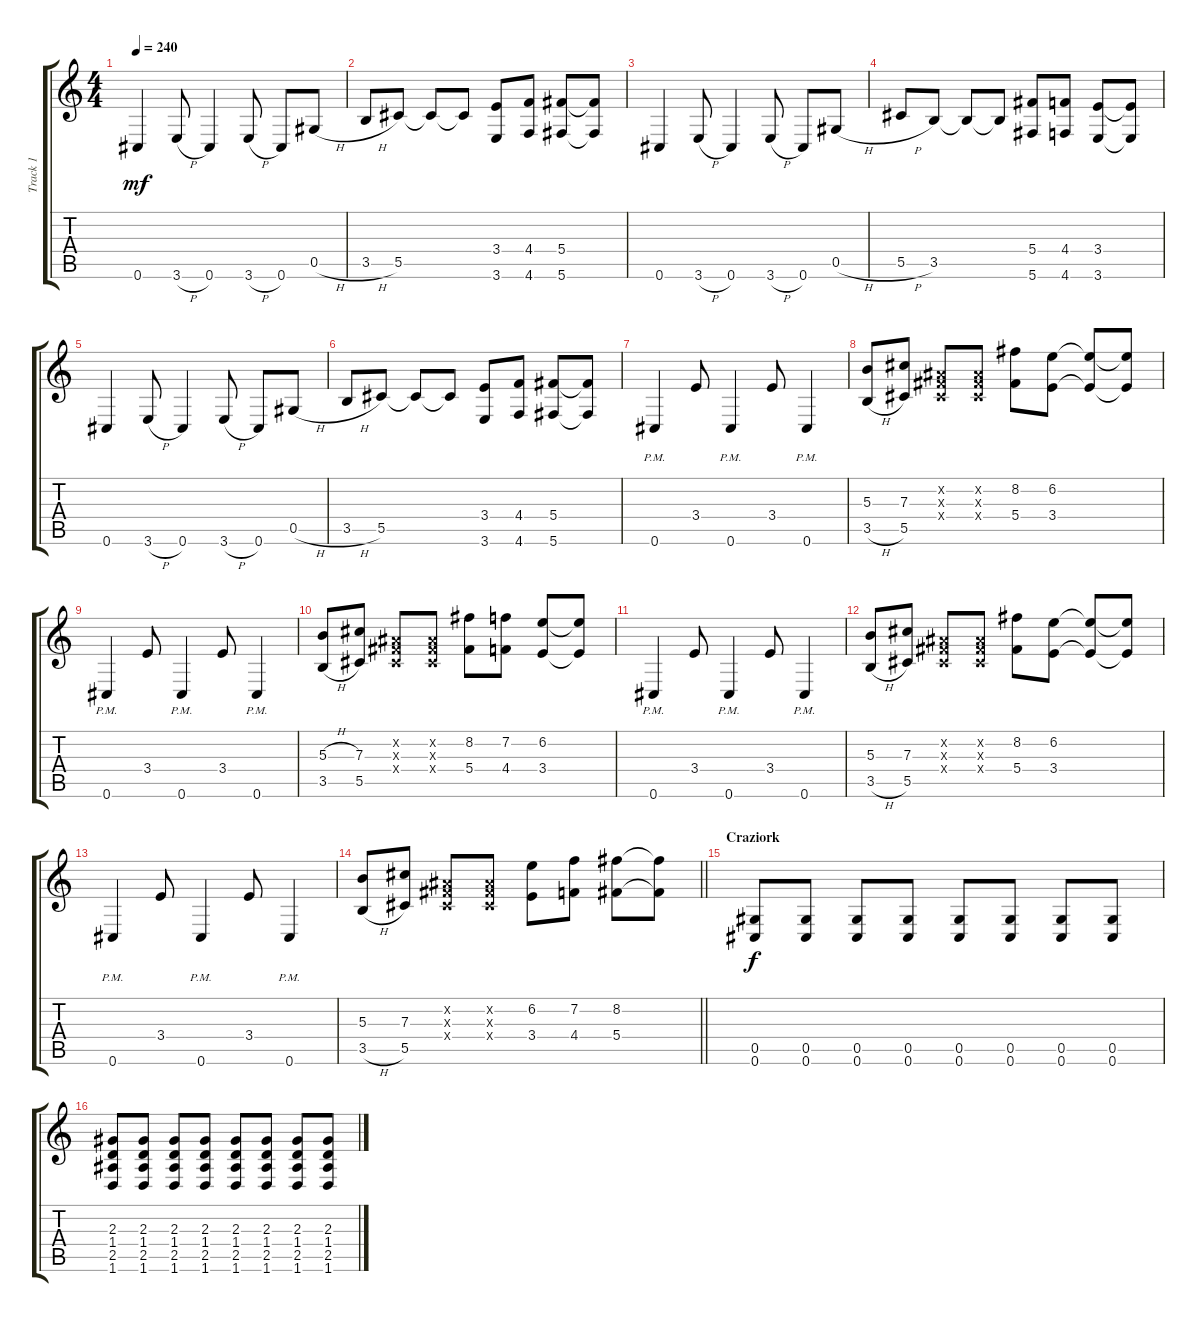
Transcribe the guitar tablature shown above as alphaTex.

\track ("Track 1" "Track 1") {instrument distortionguitar}
\staff {score tabs}
\tuning (Eb4 Bb3 Gb3 Db3 Ab2 Db2) {hide}
\ts (4 4)
\tempo 240
\clef g2
\ks c
0.6.4{dy mf} 3.6{h}.8 0.6.4 3.6{h}.8 0.6.8 0.5{h}.8 |
3.5{h}.8 5.5.8 5.5{t}.8 5.5{t}.8 (3.4 3.6).8 (4.4 4.6).8 (5.4 5.6).8 (5.4{t} 5.6{t}).8 |
0.6.4 3.6{h}.8 0.6.4 3.6{h}.8 0.6.8 0.5{h}.8 |
5.5{h}.8 3.5.8 3.5{t}.8 3.5{t}.8 (5.4 5.6).8 (4.4 4.6).8 (3.4 3.6).8 (3.4{t} 3.6{t}).8 |
0.6.4 3.6{h}.8 0.6.4 3.6{h}.8 0.6.8 0.5{h}.8 |
3.5{h}.8 5.5.8 5.5{t}.8 5.5{t}.8 (3.4 3.6).8 (4.4 4.6).8 (5.4 5.6).8 (5.4{t} 5.6{t}).8 |
0.6{pm}.4 3.4.8 0.6{pm}.4 3.4.8 0.6{pm}.4 |
(5.3 3.5{h}).8 (7.3 5.5).8 (0.2{x} 0.3{x} 0.4{x}).8 (0.2{x} 0.3{x} 0.4{x}).8 (8.2 5.4).8 (6.2 3.4).8 (6.2{t} 3.4{t}).8 (6.2{t} 3.4{t}).8 |
0.6{pm}.4 3.4.8 0.6{pm}.4 3.4.8 0.6{pm}.4 |
(5.3{h} 3.5{h}).8 (7.3 5.5).8 (0.2{x} 0.3{x} 0.4{x}).8 (0.2{x} 0.3{x} 0.4{x}).8 (8.2 5.4).8 (7.2 4.4).8 (6.2 3.4).8 (6.2{t} 3.4{t}).8 |
0.6{pm}.4 3.4.8 0.6{pm}.4 3.4.8 0.6{pm}.4 |
(5.3 3.5{h}).8 (7.3 5.5).8 (0.2{x} 0.3{x} 0.4{x}).8 (0.2{x} 0.3{x} 0.4{x}).8 (8.2 5.4).8 (6.2 3.4).8 (6.2{t} 3.4{t}).8 (6.2{t} 3.4{t}).8 |
0.6{pm}.4 3.4.8 0.6{pm}.4 3.4.8 0.6{pm}.4 |
\barLineRight lightlight
(5.3 3.5{h}).8 (7.3 5.5).8 (0.2{x} 0.3{x} 0.4{x}).8 (0.2{x} 0.3{x} 0.4{x}).8 (6.2 3.4).8 (7.2 4.4).8 (8.2 5.4).8 (8.2{t} 5.4{t}).8 |
\section ("" "Craziork")
(0.5 0.6).8{dy f} (0.5 0.6).8 (0.5 0.6).8 (0.5 0.6).8 (0.5 0.6).8 (0.5 0.6).8 (0.5 0.6).8 (0.5 0.6).8 |
(2.3 1.4 2.5 1.6).8 (2.3 1.4 2.5 1.6).8 (2.3 1.4 2.5 1.6).8 (2.3 1.4 2.5 1.6).8 (2.3 1.4 2.5 1.6).8 (2.3 1.4 2.5 1.6).8 (2.3 1.4 2.5 1.6).8 (2.3 1.4 2.5 1.6).8
